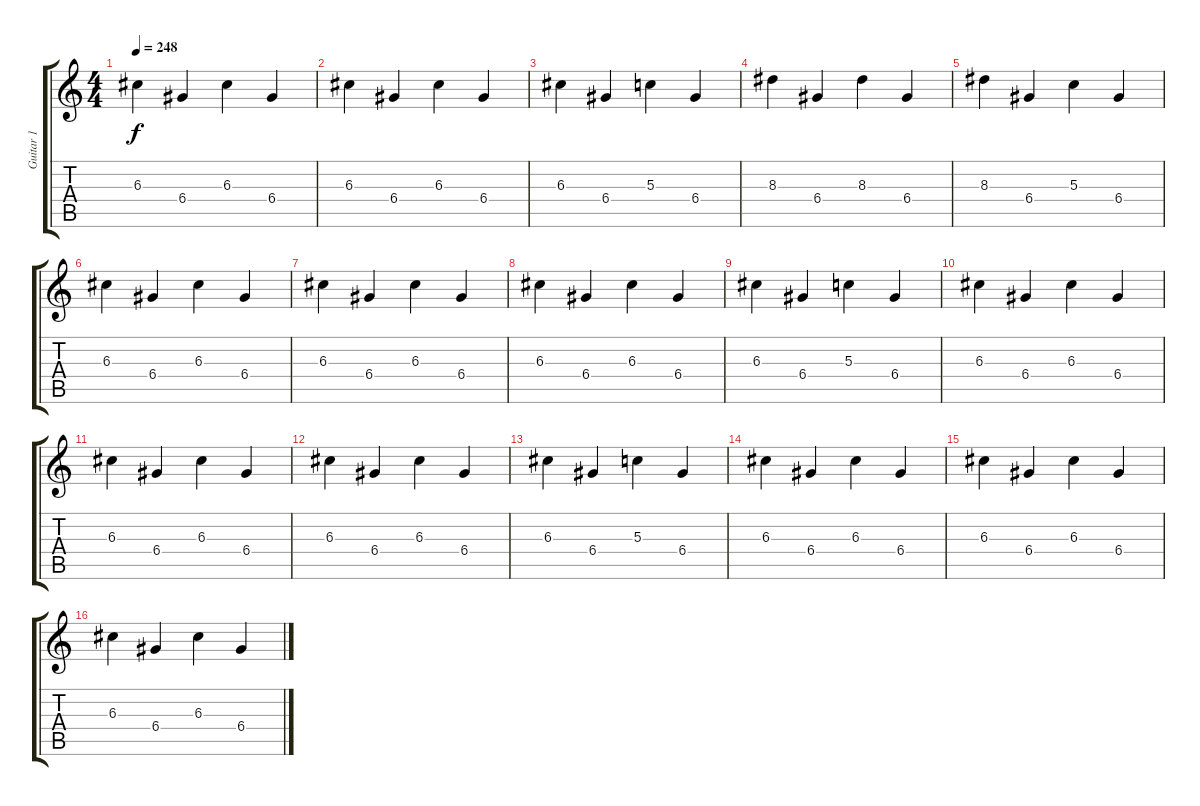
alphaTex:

\track ("Guitar 1" "Guitar 1") {instrument distortionguitar}
\staff {score tabs}
\tuning (E4 B3 G3 D3 A2 E2) {hide}
\ts (4 4)
\tempo 248
\clef g2
\ks c
6.3.4{dy f} 6.4.4 6.3.4 6.4.4 |
6.3.4 6.4.4 6.3.4 6.4.4 |
6.3.4 6.4.4 5.3.4 6.4.4 |
8.3.4 6.4.4 8.3.4 6.4.4 |
8.3.4 6.4.4 5.3.4 6.4.4 |
6.3.4 6.4.4 6.3.4 6.4.4 |
6.3.4 6.4.4 6.3.4 6.4.4 |
6.3.4 6.4.4 6.3.4 6.4.4 |
6.3.4 6.4.4 5.3.4 6.4.4 |
6.3.4 6.4.4 6.3.4 6.4.4 |
6.3.4 6.4.4 6.3.4 6.4.4 |
6.3.4 6.4.4 6.3.4 6.4.4 |
6.3.4 6.4.4 5.3.4 6.4.4 |
6.3.4 6.4.4 6.3.4 6.4.4 |
6.3.4 6.4.4 6.3.4 6.4.4 |
6.3.4 6.4.4 6.3.4 6.4.4
